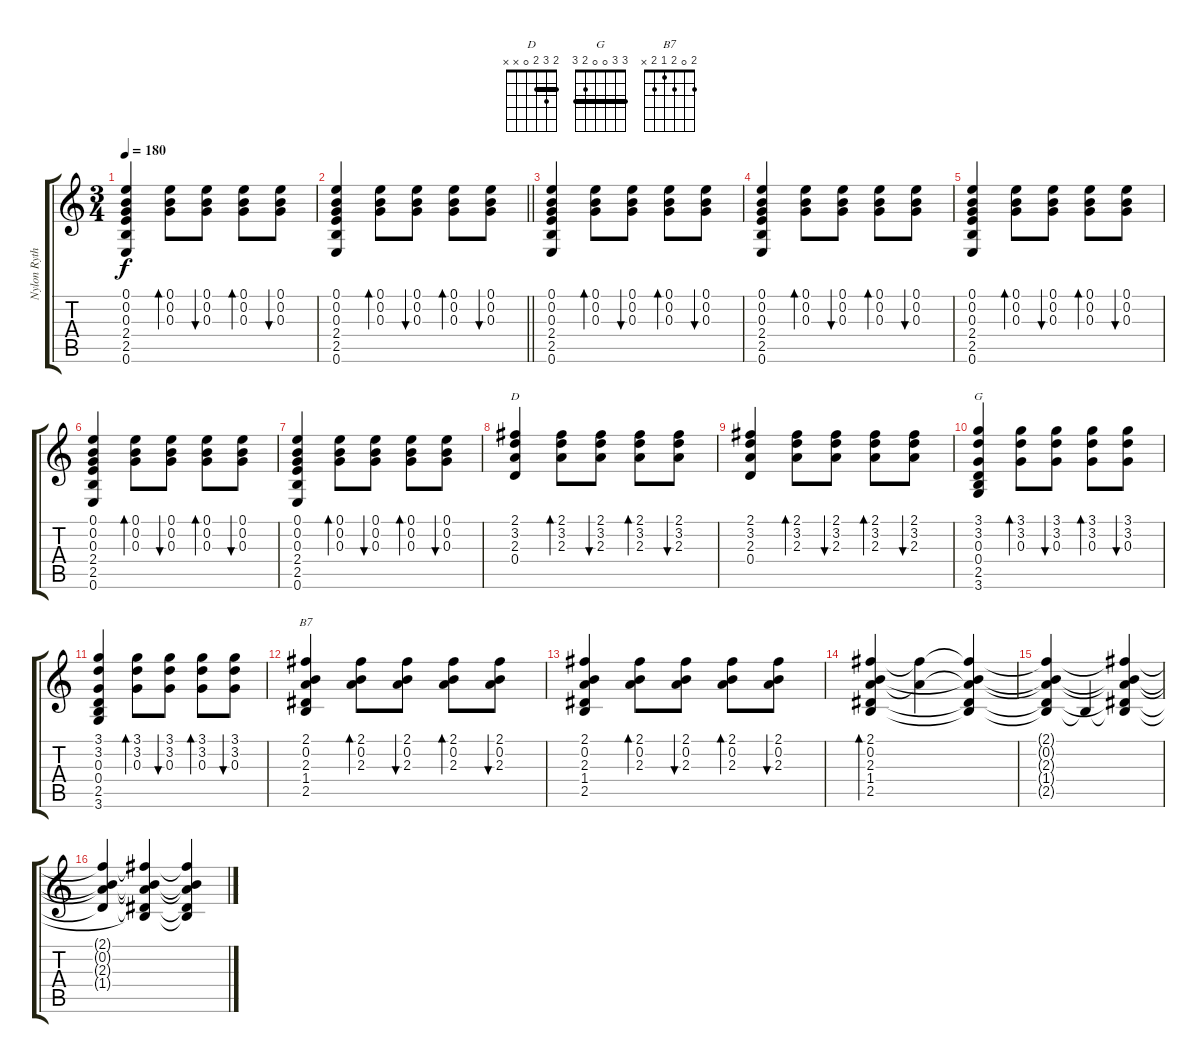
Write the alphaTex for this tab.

\track ("Nylon Rythm" "Nylon Ryth") {instrument acousticguitarnylon}
\staff {score tabs}
\tuning (E4 B3 G3 D3 A2 E2) {hide}
\chord ("D" 2 3 2 0 x x) {barre 2}
\chord ("G" 3 3 0 0 2 3) {barre 3}
\chord ("B7" 2 0 2 1 2 x)
\ts (3 4)
\tempo 180
\clef g2
\ks c
(0.1 0.2 0.3 2.4 2.5 0.6).4{dy f} (0.1 0.2 0.3).8{bd 240} (0.1 0.2 0.3).8{bu 240} (0.1 0.2 0.3).8{bd 240} (0.1 0.2 0.3).8{bu 240} |
\barLineRight lightlight
(0.1 0.2 0.3 2.4 2.5 0.6).4 (0.1 0.2 0.3).8{bd 240} (0.1 0.2 0.3).8{bu 240} (0.1 0.2 0.3).8{bd 240} (0.1 0.2 0.3).8{bu 240} |
(0.1 0.2 0.3 2.4 2.5 0.6).4 (0.1 0.2 0.3).8{bd 240} (0.1 0.2 0.3).8{bu 240} (0.1 0.2 0.3).8{bd 240} (0.1 0.2 0.3).8{bu 240} |
(0.1 0.2 0.3 2.4 2.5 0.6).4 (0.1 0.2 0.3).8{bd 240} (0.1 0.2 0.3).8{bu 240} (0.1 0.2 0.3).8{bd 240} (0.1 0.2 0.3).8{bu 240} |
(0.1 0.2 0.3 2.4 2.5 0.6).4 (0.1 0.2 0.3).8{bd 240} (0.1 0.2 0.3).8{bu 240} (0.1 0.2 0.3).8{bd 240} (0.1 0.2 0.3).8{bu 240} |
(0.1 0.2 0.3 2.4 2.5 0.6).4 (0.1 0.2 0.3).8{bd 240} (0.1 0.2 0.3).8{bu 240} (0.1 0.2 0.3).8{bd 240} (0.1 0.2 0.3).8{bu 240} |
(0.1 0.2 0.3 2.4 2.5 0.6).4 (0.1 0.2 0.3).8{bd 240} (0.1 0.2 0.3).8{bu 240} (0.1 0.2 0.3).8{bd 240} (0.1 0.2 0.3).8{bu 240} |
(2.1 3.2 2.3 0.4).4{ch "D"} (2.1 3.2 2.3).8{bd 240} (2.1 3.2 2.3).8{bu 240} (2.1 3.2 2.3).8{bd 240} (2.1 3.2 2.3).8{bu 240} |
(2.1 3.2 2.3 0.4).4 (2.1 3.2 2.3).8{bd 240} (2.1 3.2 2.3).8{bu 240} (2.1 3.2 2.3).8{bd 240} (2.1 3.2 2.3).8{bu 240} |
(3.1 3.2 0.3 0.4 2.5 3.6).4{ch "G"} (3.1 3.2 0.3).8{bd 240} (3.1 3.2 0.3).8{bu 240} (3.1 3.2 0.3).8{bd 240} (3.1 3.2 0.3).8{bu 240} |
(3.1 3.2 0.3 0.4 2.5 3.6).4 (3.1 3.2 0.3).8{bd 240} (3.1 3.2 0.3).8{bu 240} (3.1 3.2 0.3).8{bd 240} (3.1 3.2 0.3).8{bu 240} |
(2.1 0.2 2.3 1.4 2.5).4{ch "B7"} (2.1 0.2 2.3).8{bd 240} (2.1 0.2 2.3).8{bu 240} (2.1 0.2 2.3).8{bd 240} (2.1 0.2 2.3).8{bu 240} |
(2.1 0.2 2.3 1.4 2.5).4 (2.1 0.2 2.3).8{bd 240} (2.1 0.2 2.3).8{bu 240} (2.1 0.2 2.3).8{bd 240} (2.1 0.2 2.3).8{bu 240} |
(2.1 0.2 2.3 1.4 2.5).4{bd 480} (2.1{t} 2.3{t}).4 (2.1{t} 0.2{t} 2.3{t} 1.4{t} 2.5{t}).4 |
(2.1{t} 0.2{t} 2.3{t} 1.4{t} 2.5{t}).4 2.5{t}.4 (2.1{t} 0.2{t} 2.3{t} 1.4{t} 2.5{t}).4 |
(2.1{t} 0.2{t} 2.3{t} 1.4{t}).4 (2.1{t} 0.2{t} 2.3{t} 1.4{t} 2.5{t}).4 (2.1{t} 0.2{t} 2.3{t} 1.4{t} 2.5{t}).4
